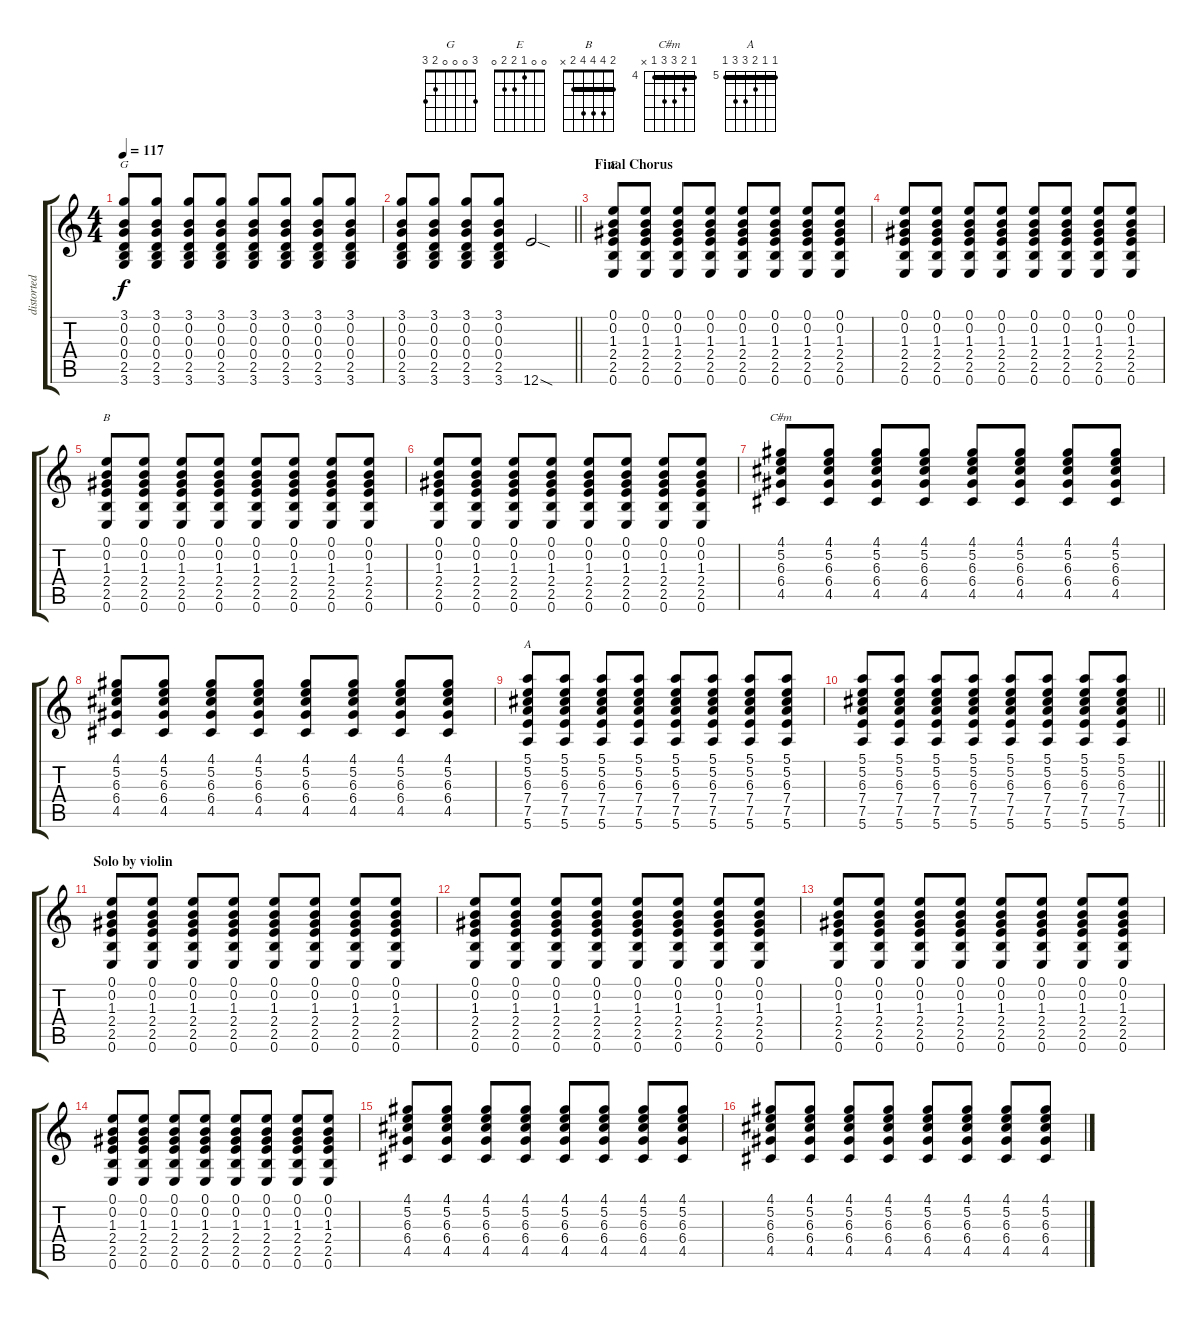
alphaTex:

\track ("distorted guitar" "distorted ") {instrument overdrivenguitar}
\staff {score tabs}
\tuning (E4 B3 G3 D3 A2 E2) {hide}
\chord ("G" 3 0 0 0 2 3)
\chord ("E" 0 0 1 2 2 0)
\chord ("B" 2 4 4 4 2 x) {barre 2}
\chord ("C#m" 4 5 6 6 4 x) {firstfret 4 barre 4}
\chord ("A" 5 5 6 7 7 5) {firstfret 5 barre 5}
\ts (4 4)
\tempo 117
\clef g2
\ks c
(3.1 0.2 0.3 0.4 2.5 3.6).8{ch "G" dy f} (3.1 0.2 0.3 0.4 2.5 3.6).8 (3.1 0.2 0.3 0.4 2.5 3.6).8 (3.1 0.2 0.3 0.4 2.5 3.6).8 (3.1 0.2 0.3 0.4 2.5 3.6).8 (3.1 0.2 0.3 0.4 2.5 3.6).8 (3.1 0.2 0.3 0.4 2.5 3.6).8 (3.1 0.2 0.3 0.4 2.5 3.6).8 |
\barLineRight lightlight
(3.1 0.2 0.3 0.4 2.5 3.6).8 (3.1 0.2 0.3 0.4 2.5 3.6).8 (3.1 0.2 0.3 0.4 2.5 3.6).8 (3.1 0.2 0.3 0.4 2.5 3.6).8 12.6{sod}.2 |
\section ("" "Final Chorus")
(0.1 0.2 1.3 2.4 2.5 0.6).8{ch "E"} (0.1 0.2 1.3 2.4 2.5 0.6).8 (0.1 0.2 1.3 2.4 2.5 0.6).8 (0.1 0.2 1.3 2.4 2.5 0.6).8 (0.1 0.2 1.3 2.4 2.5 0.6).8 (0.1 0.2 1.3 2.4 2.5 0.6).8 (0.1 0.2 1.3 2.4 2.5 0.6).8 (0.1 0.2 1.3 2.4 2.5 0.6).8 |
(0.1 0.2 1.3 2.4 2.5 0.6).8 (0.1 0.2 1.3 2.4 2.5 0.6).8 (0.1 0.2 1.3 2.4 2.5 0.6).8 (0.1 0.2 1.3 2.4 2.5 0.6).8 (0.1 0.2 1.3 2.4 2.5 0.6).8 (0.1 0.2 1.3 2.4 2.5 0.6).8 (0.1 0.2 1.3 2.4 2.5 0.6).8 (0.1 0.2 1.3 2.4 2.5 0.6).8 |
(0.1 0.2 1.3 2.4 2.5 0.6).8{ch "B"} (0.1 0.2 1.3 2.4 2.5 0.6).8 (0.1 0.2 1.3 2.4 2.5 0.6).8 (0.1 0.2 1.3 2.4 2.5 0.6).8 (0.1 0.2 1.3 2.4 2.5 0.6).8 (0.1 0.2 1.3 2.4 2.5 0.6).8 (0.1 0.2 1.3 2.4 2.5 0.6).8 (0.1 0.2 1.3 2.4 2.5 0.6).8 |
(0.1 0.2 1.3 2.4 2.5 0.6).8 (0.1 0.2 1.3 2.4 2.5 0.6).8 (0.1 0.2 1.3 2.4 2.5 0.6).8 (0.1 0.2 1.3 2.4 2.5 0.6).8 (0.1 0.2 1.3 2.4 2.5 0.6).8 (0.1 0.2 1.3 2.4 2.5 0.6).8 (0.1 0.2 1.3 2.4 2.5 0.6).8 (0.1 0.2 1.3 2.4 2.5 0.6).8 |
(4.1 5.2 6.3 6.4 4.5).8{ch "C#m"} (4.1 5.2 6.3 6.4 4.5).8 (4.1 5.2 6.3 6.4 4.5).8 (4.1 5.2 6.3 6.4 4.5).8 (4.1 5.2 6.3 6.4 4.5).8 (4.1 5.2 6.3 6.4 4.5).8 (4.1 5.2 6.3 6.4 4.5).8 (4.1 5.2 6.3 6.4 4.5).8 |
(4.1 5.2 6.3 6.4 4.5).8 (4.1 5.2 6.3 6.4 4.5).8 (4.1 5.2 6.3 6.4 4.5).8 (4.1 5.2 6.3 6.4 4.5).8 (4.1 5.2 6.3 6.4 4.5).8 (4.1 5.2 6.3 6.4 4.5).8 (4.1 5.2 6.3 6.4 4.5).8 (4.1 5.2 6.3 6.4 4.5).8 |
(5.1 5.2 6.3 7.4 7.5 5.6).8{ch "A"} (5.1 5.2 6.3 7.4 7.5 5.6).8 (5.1 5.2 6.3 7.4 7.5 5.6).8 (5.1 5.2 6.3 7.4 7.5 5.6).8 (5.1 5.2 6.3 7.4 7.5 5.6).8 (5.1 5.2 6.3 7.4 7.5 5.6).8 (5.1 5.2 6.3 7.4 7.5 5.6).8 (5.1 5.2 6.3 7.4 7.5 5.6).8 |
\barLineRight lightlight
(5.1 5.2 6.3 7.4 7.5 5.6).8 (5.1 5.2 6.3 7.4 7.5 5.6).8 (5.1 5.2 6.3 7.4 7.5 5.6).8 (5.1 5.2 6.3 7.4 7.5 5.6).8 (5.1 5.2 6.3 7.4 7.5 5.6).8 (5.1 5.2 6.3 7.4 7.5 5.6).8 (5.1 5.2 6.3 7.4 7.5 5.6).8 (5.1 5.2 6.3 7.4 7.5 5.6).8 |
\section ("" "Solo by violin")
(0.1 0.2 1.3 2.4 2.5 0.6).8 (0.1 0.2 1.3 2.4 2.5 0.6).8 (0.1 0.2 1.3 2.4 2.5 0.6).8 (0.1 0.2 1.3 2.4 2.5 0.6).8 (0.1 0.2 1.3 2.4 2.5 0.6).8 (0.1 0.2 1.3 2.4 2.5 0.6).8 (0.1 0.2 1.3 2.4 2.5 0.6).8 (0.1 0.2 1.3 2.4 2.5 0.6).8 |
(0.1 0.2 1.3 2.4 2.5 0.6).8 (0.1 0.2 1.3 2.4 2.5 0.6).8 (0.1 0.2 1.3 2.4 2.5 0.6).8 (0.1 0.2 1.3 2.4 2.5 0.6).8 (0.1 0.2 1.3 2.4 2.5 0.6).8 (0.1 0.2 1.3 2.4 2.5 0.6).8 (0.1 0.2 1.3 2.4 2.5 0.6).8 (0.1 0.2 1.3 2.4 2.5 0.6).8 |
(0.1 0.2 1.3 2.4 2.5 0.6).8 (0.1 0.2 1.3 2.4 2.5 0.6).8 (0.1 0.2 1.3 2.4 2.5 0.6).8 (0.1 0.2 1.3 2.4 2.5 0.6).8 (0.1 0.2 1.3 2.4 2.5 0.6).8 (0.1 0.2 1.3 2.4 2.5 0.6).8 (0.1 0.2 1.3 2.4 2.5 0.6).8 (0.1 0.2 1.3 2.4 2.5 0.6).8 |
(0.1 0.2 1.3 2.4 2.5 0.6).8 (0.1 0.2 1.3 2.4 2.5 0.6).8 (0.1 0.2 1.3 2.4 2.5 0.6).8 (0.1 0.2 1.3 2.4 2.5 0.6).8 (0.1 0.2 1.3 2.4 2.5 0.6).8 (0.1 0.2 1.3 2.4 2.5 0.6).8 (0.1 0.2 1.3 2.4 2.5 0.6).8 (0.1 0.2 1.3 2.4 2.5 0.6).8 |
(4.1 5.2 6.3 6.4 4.5).8 (4.1 5.2 6.3 6.4 4.5).8 (4.1 5.2 6.3 6.4 4.5).8 (4.1 5.2 6.3 6.4 4.5).8 (4.1 5.2 6.3 6.4 4.5).8 (4.1 5.2 6.3 6.4 4.5).8 (4.1 5.2 6.3 6.4 4.5).8 (4.1 5.2 6.3 6.4 4.5).8 |
(4.1 5.2 6.3 6.4 4.5).8 (4.1 5.2 6.3 6.4 4.5).8 (4.1 5.2 6.3 6.4 4.5).8 (4.1 5.2 6.3 6.4 4.5).8 (4.1 5.2 6.3 6.4 4.5).8 (4.1 5.2 6.3 6.4 4.5).8 (4.1 5.2 6.3 6.4 4.5).8 (4.1 5.2 6.3 6.4 4.5).8
